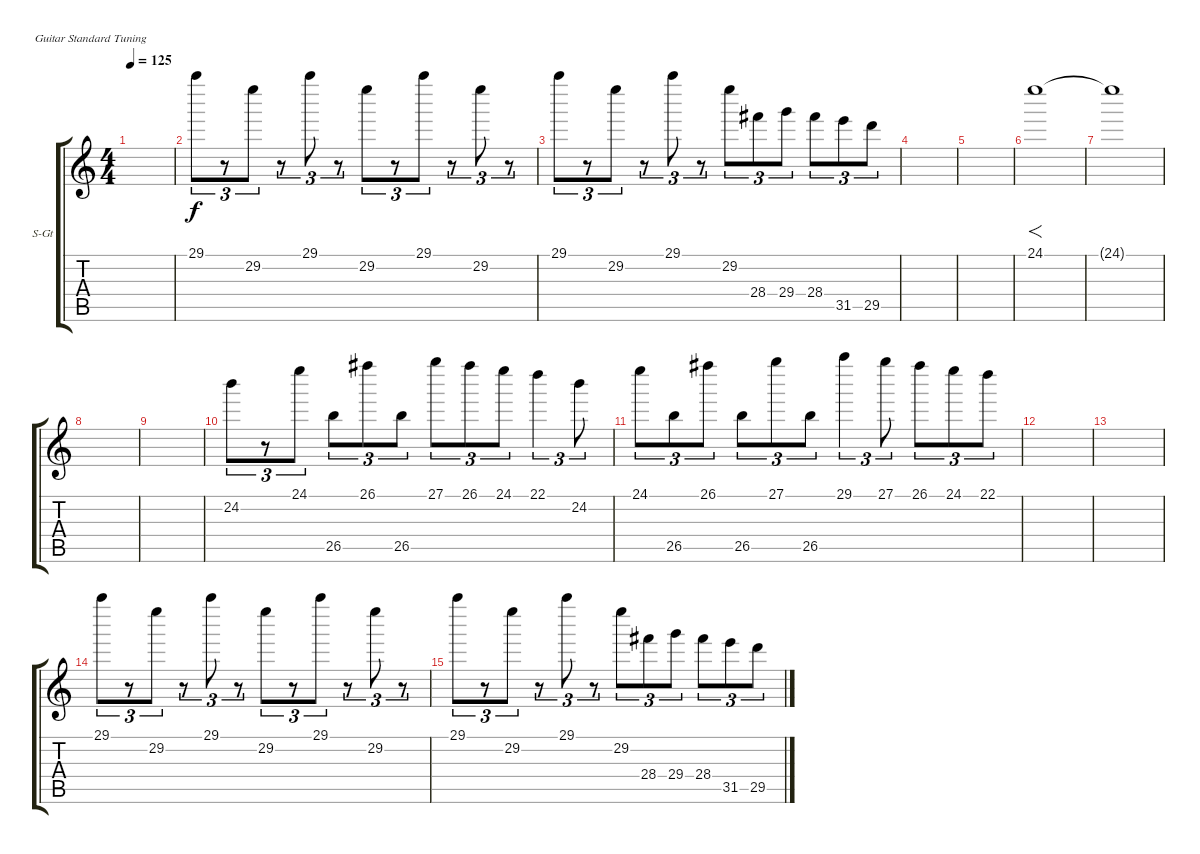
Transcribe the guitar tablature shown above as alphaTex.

\defaultSystemsLayout 4
\bracketExtendMode groupsimilarinstruments
\firstSystemTrackNameOrientation horizontal
\otherSystemsTrackNameOrientation horizontal
\track ("Lead string 01" "S-Gt") {instrument acousticguitarsteel}
\staff {score tabs}
\tuning (E4 B3 G3 D3 A2 E2)
\ts (4 4)
\tempo 125
\clef g2
\ks c
|
29.1.8{tu (3 2)} r.8{tu (3 2)} 29.2.8{tu (3 2)} r.8{tu (3 2)} 29.1.8{tu (3 2)} r.8{tu (3 2)} 29.2.8{tu (3 2)} r.8{tu (3 2)} 29.1.8{tu (3 2)} r.8{tu (3 2)} 29.2.8{tu (3 2)} r.8{tu (3 2)} |
29.1.8{tu (3 2)} r.8{tu (3 2)} 29.2.8{tu (3 2)} r.8{tu (3 2)} 29.1.8{tu (3 2)} r.8{tu (3 2)} 29.2.8{tu (3 2)} 28.4.8{tu (3 2)} 29.4.8{tu (3 2)} 28.4.8{tu (3 2)} 31.5.8{tu (3 2)} 29.5.8{tu (3 2)} |
|
|
24.1.1{f} |
24.1{t}.1 |
|
|
24.2.8{tu (3 2)} r.8{tu (3 2)} 24.1.8{tu (3 2)} 26.5.8{tu (3 2)} 26.1.8{tu (3 2)} 26.5.8{tu (3 2)} 27.1.8{tu (3 2)} 26.1.8{tu (3 2)} 24.1.8{tu (3 2)} 22.1.4{tu (3 2)} 24.2.8{tu (3 2)} |
24.1.8{tu (3 2)} 26.5.8{tu (3 2)} 26.1.8{tu (3 2)} 26.5.8{tu (3 2)} 27.1.8{tu (3 2)} 26.5.8{tu (3 2)} 29.1.4{tu (3 2)} 27.1.8{tu (3 2)} 26.1.8{tu (3 2)} 24.1.8{tu (3 2)} 22.1.8{tu (3 2)} |
|
|
29.1.8{tu (3 2)} r.8{tu (3 2)} 29.2.8{tu (3 2)} r.8{tu (3 2)} 29.1.8{tu (3 2)} r.8{tu (3 2)} 29.2.8{tu (3 2)} r.8{tu (3 2)} 29.1.8{tu (3 2)} r.8{tu (3 2)} 29.2.8{tu (3 2)} r.8{tu (3 2)} |
29.1.8{tu (3 2)} r.8{tu (3 2)} 29.2.8{tu (3 2)} r.8{tu (3 2)} 29.1.8{tu (3 2)} r.8{tu (3 2)} 29.2.8{tu (3 2)} 28.4.8{tu (3 2)} 29.4.8{tu (3 2)} 28.4.8{tu (3 2)} 31.5.8{tu (3 2)} 29.5.8{tu (3 2)}
